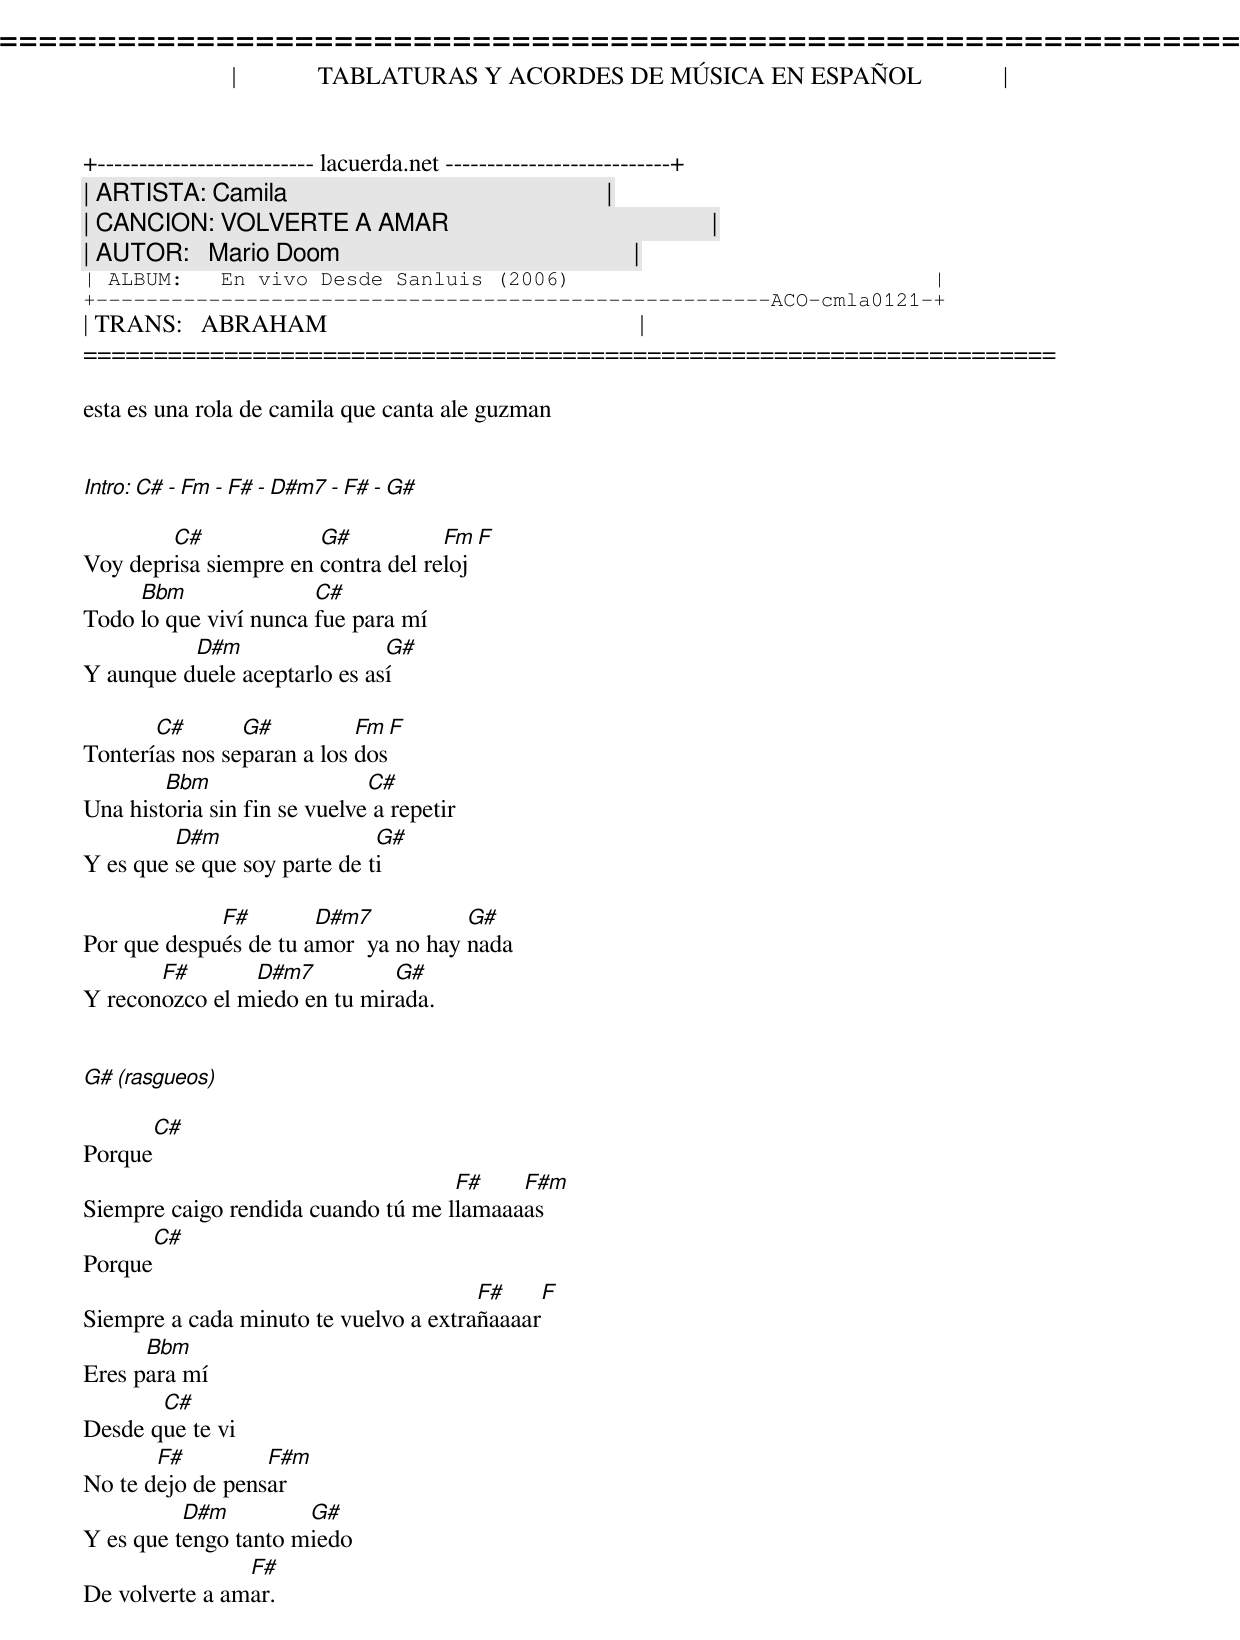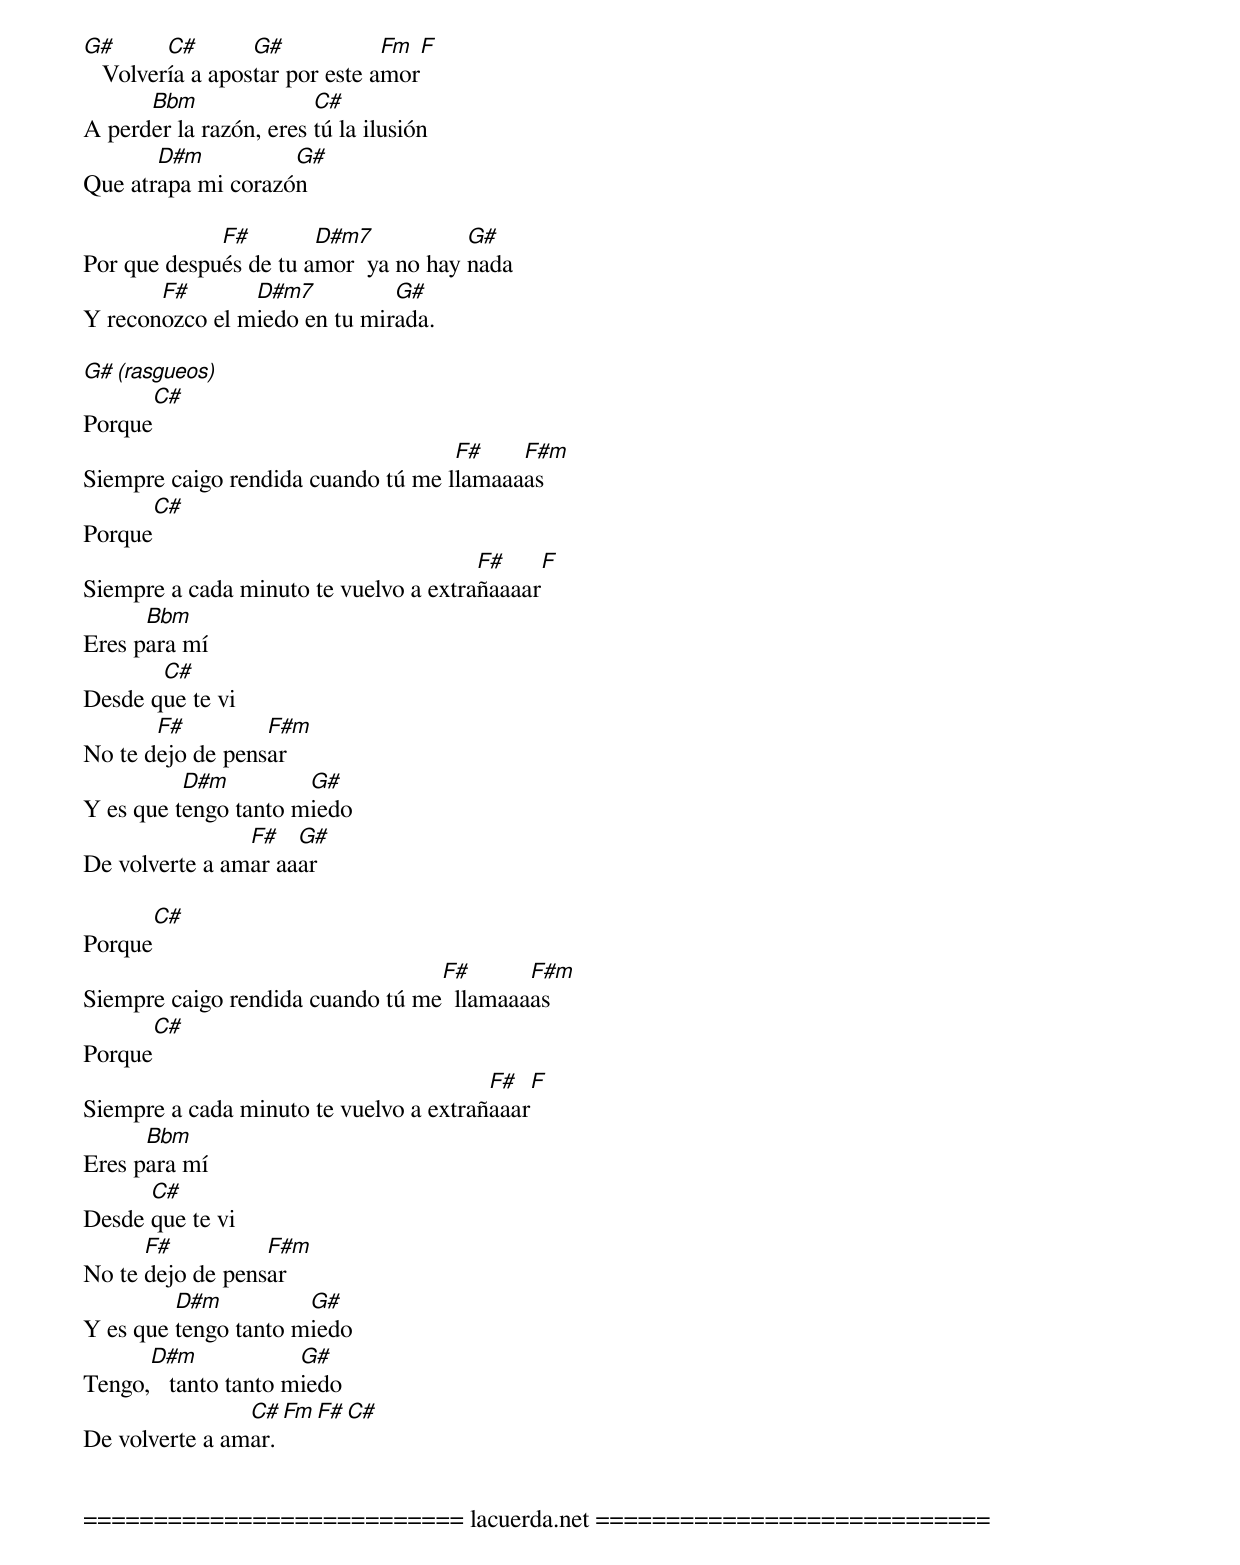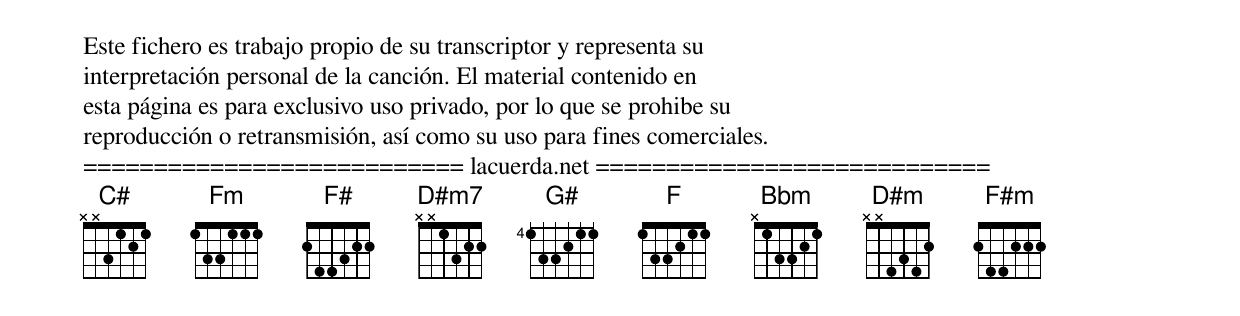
=====================================================================
|             TABLATURAS Y ACORDES DE MÚSICA EN ESPAÑOL             |
+-------------------------- lacuerda.net ---------------------------+
| ARTISTA: Camila                                                   |
| CANCION: VOLVERTE A AMAR                                          |
| AUTOR:   Mario Doom                                               |
| ALBUM:   En vivo Desde Sanluis (2006)                             |
+------------------------------------------------------ACO-cmla0121-+
| TRANS:   ABRAHAM                                                  |
=====================================================================

esta es una rola de camila que canta ale guzman


Intro: C# - Fm - F# - D#m7 - F# - G#

        C#             G#           Fm  F
Voy deprisa siempre en contra del reloj
     Bbm               C#
Todo lo que viví nunca fue para mí
          D#m                 G#
Y aunque duele aceptarlo es así

       C#       G#          Fm  F
Tonterías nos separan a los dos
        Bbm                   C#
Una historia sin fin se vuelve a repetir
         D#m                  G#
Y es que se que soy parte de ti

             F#        D#m7           G#
Por que después de tu amor  ya no hay nada
       F#       D#m7          G#
Y reconozco el miedo en tu mirada.


G# (rasgueos)

       C#
Porque
                                    F#    F#m
Siempre caigo rendida cuando tú me llamaaaas
       C#
Porque
                                       F#     F
Siempre a cada minuto te vuelvo a extrañaaaar
      Bbm
Eres para mí
       C#
Desde que te vi
       F#         F#m
No te dejo de pensar
          D#m         G#
Y es que tengo tanto miedo
                F#
De volverte a amar.


G#       C#       G#            Fm  F
   Volvería a apostar por este amor
      Bbm               C#
A perder la razón, eres tú la ilusión
       D#m          G#
Que atrapa mi corazón

             F#        D#m7           G#
Por que después de tu amor  ya no hay nada
       F#       D#m7          G#
Y reconozco el miedo en tu mirada.

G# (rasgueos)
       C#
Porque
                                    F#    F#m
Siempre caigo rendida cuando tú me llamaaaas
       C#
Porque
                                       F#     F
Siempre a cada minuto te vuelvo a extrañaaaar
      Bbm
Eres para mí
       C#
Desde que te vi
       F#         F#m
No te dejo de pensar
          D#m         G#
Y es que tengo tanto miedo
                F#   G#
De volverte a amar aaar

       C#
Porque
                                  F#       F#m
Siempre caigo rendida cuando tú me  llamaaaas
       C#
Porque
                                        F#   F
Siempre a cada minuto te vuelvo a extrañaaar
      Bbm
Eres para mí
      C#
Desde que te vi
      F#          F#m
No te dejo de pensar
         D#m          G#
Y es que tengo tanto miedo
      D#m             G#
Tengo,   tanto tanto miedo
                C#  Fm  F#  C#
De volverte a amar.


=========================== lacuerda.net ============================
Este fichero es trabajo propio de su transcriptor y representa su
interpretación personal de la canción. El material contenido en
esta página es para exclusivo uso privado, por lo que se prohibe su
reproducción o retransmisión, así como su uso para fines comerciales.
=========================== lacuerda.net ============================
